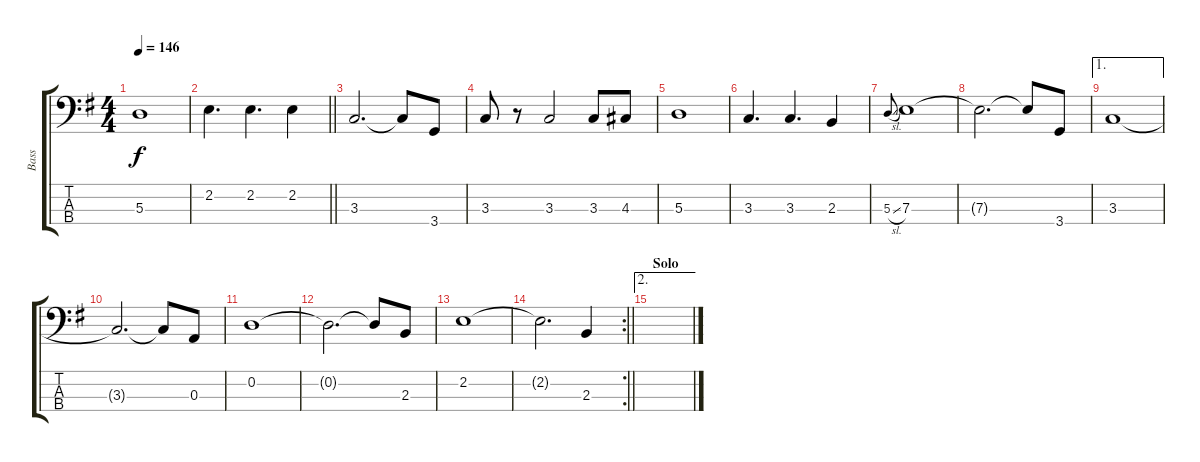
\track ("Bass" "Bass") {instrument electricbassfinger}
\staff {score tabs}
\tuning (G2 D2 A1 E1) {hide}
\ts (4 4)
\tempo 146
\clef f4
\ks eminor
5.3.1{dy f} |
\barLineRight lightlight
2.2.4{d} 2.2.4{d} 2.2.4 |
3.3.2{d} 3.3{t}.8 3.4.8 |
3.3.8 r.8 3.3.2 3.3.8 4.3.8 |
5.3.1 |
3.3.4{d} 3.3.4{d} 2.3.4 |
5.3{sl}.8{gr onbeat} 7.3.1 |
7.3{t}.2{d} 7.3{t}.8 3.4.8 |
\ae 1
3.3.1 |
3.3{t}.2{d} 3.3{t}.8 0.3.8 |
0.2.1 |
0.2{t}.2{d} 0.2{t}.8 2.3.8 |
2.2.1 |
\rc 2
\barLineRight lightlight
2.2{t}.2{d} 2.3.4 |
\ae 2
\section ("" "Solo")
